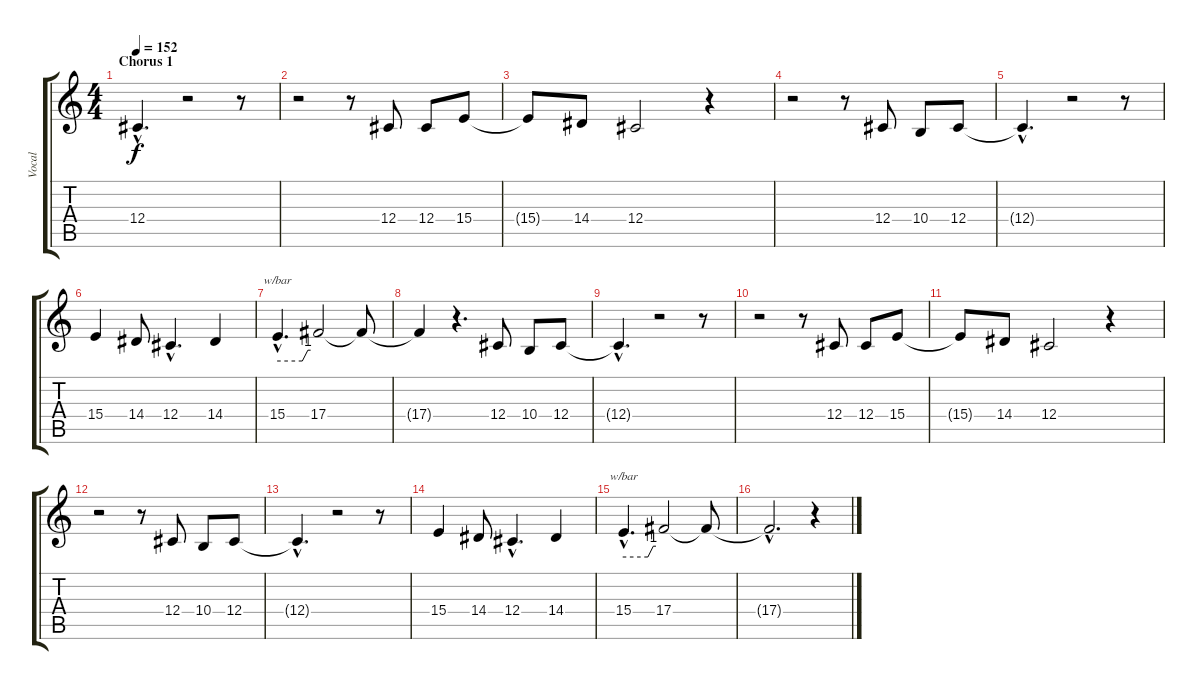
\track ("Vocal" "Vocal") {instrument viola}
\staff {score tabs}
\tuning (Eb4 Bb3 Gb3 Db3 Ab2 Eb2) {hide}
\ts (4 4)
\section ("" "Chorus 1")
\tempo 152
\clef g2
\ks c
12.4{hac t}.4{d dy f} r.2 r.8 |
r.2 r.8 12.4.8 12.4.8 15.4.8 |
15.4{t}.8 14.4.8 12.4.2 r.4 |
r.2 r.8 12.4.8 10.4.8 12.4.8 |
12.4{hac t}.4{d} r.2 r.8 |
15.4.4 14.4.8 12.4{hac}.4{d} 14.4.4 |
15.4{hac}.4{d tbe (custom default 0 0 45 0 55 4 60 4)} 17.4.2 17.4{t}.8 |
17.4{t}.4 r.4{d} 12.4.8 10.4.8 12.4.8 |
12.4{hac t}.4{d} r.2 r.8 |
r.2 r.8 12.4.8 12.4.8 15.4.8 |
15.4{t}.8 14.4.8 12.4.2 r.4 |
r.2 r.8 12.4.8 10.4.8 12.4.8 |
12.4{hac t}.4{d} r.2 r.8 |
15.4.4 14.4.8 12.4{hac}.4{d} 14.4.4 |
15.4{hac}.4{d tbe (custom default 0 0 45 0 55 4 60 4)} 17.4.2 17.4{t}.8 |
17.4{hac t}.2{d} r.4
